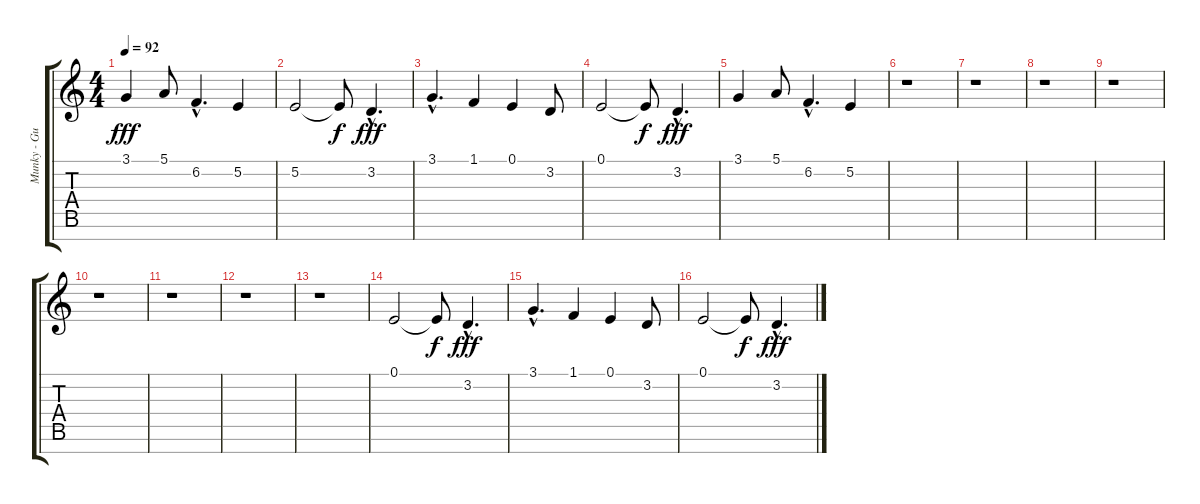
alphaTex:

\track ("Munky - Guitar effects" "Munky - Gu") {instrument pad6metallic}
\staff {score tabs}
\tuning (E4 B3 G3 D3 A2 E2 B1) {hide}
\ts (4 4)
\tempo 92
\clef g2
\ks c
3.1.4{dy fff} 5.1.8 6.2{hac}.4{d} 5.2.4 |
5.2.2 5.2{t}.8{dy f} 3.2{hac}.4{d dy fff} |
3.1{hac}.4{d} 1.1.4 0.1.4 3.2.8 |
0.1.2 0.1{t}.8{dy f} 3.2{hac}.4{d dy fff} |
3.1.4 5.1.8 6.2{hac}.4{d} 5.2.4 |
r.1 |
r.1 |
r.1 |
r.1 |
r.1 |
r.1 |
r.1 |
r.1 |
0.1.2 0.1{t}.8{dy f} 3.2{hac}.4{d dy fff} |
3.1{hac}.4{d} 1.1.4 0.1.4 3.2.8 |
0.1.2 0.1{t}.8{dy f} 3.2{hac}.4{d dy fff}
